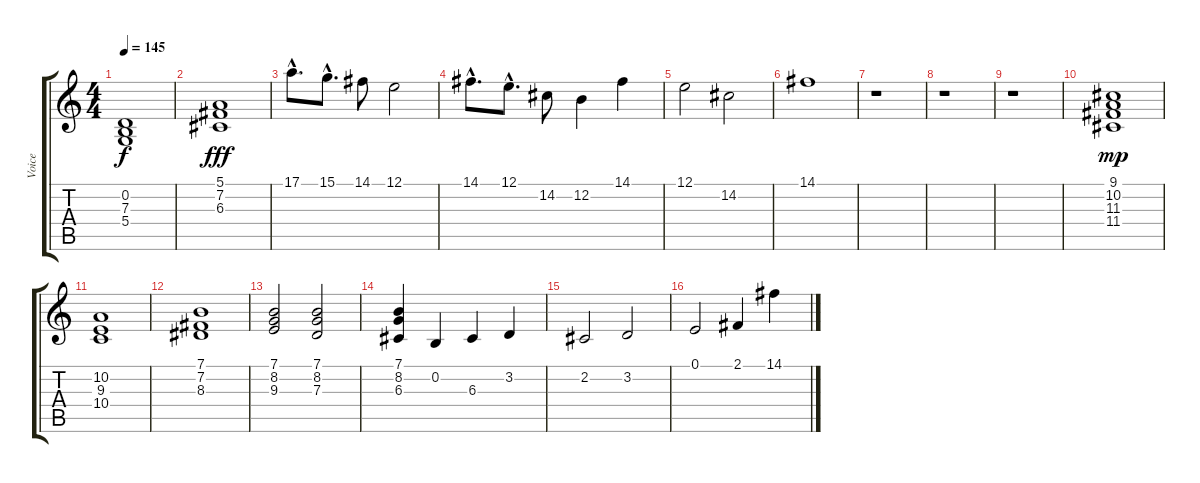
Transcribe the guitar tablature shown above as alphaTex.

\track ("Voice" "Voice") {instrument synthvoice}
\staff {score tabs}
\tuning (E4 B3 G3 D3 A2 E2) {hide}
\ts (4 4)
\tempo 145
\clef g2
\ks c
(0.2 7.3 5.4).1{dy f} |
(5.1 7.2 6.3).1{dy fff} |
17.1{hac}.8{d} 15.1{hac}.8{d} 14.1.8 12.1.2 |
14.1{hac}.8{d} 12.1{hac}.8{d} 14.2.8 12.2.4 14.1.4 |
12.1.2 14.2.2 |
14.1.1 |
r.1 |
r.1 |
r.1 |
(9.1 10.2 11.3 11.4).1{dy mp} |
(10.2 9.3 10.4).1 |
(7.1 7.2 8.3).1 |
(7.1 8.2 9.3).2 (7.1 8.2 7.3).2 |
(7.1 8.2 6.3).4 0.2.4 6.3.4 3.2.4 |
2.2.2 3.2.2 |
0.1.2 2.1.4 14.1.4
